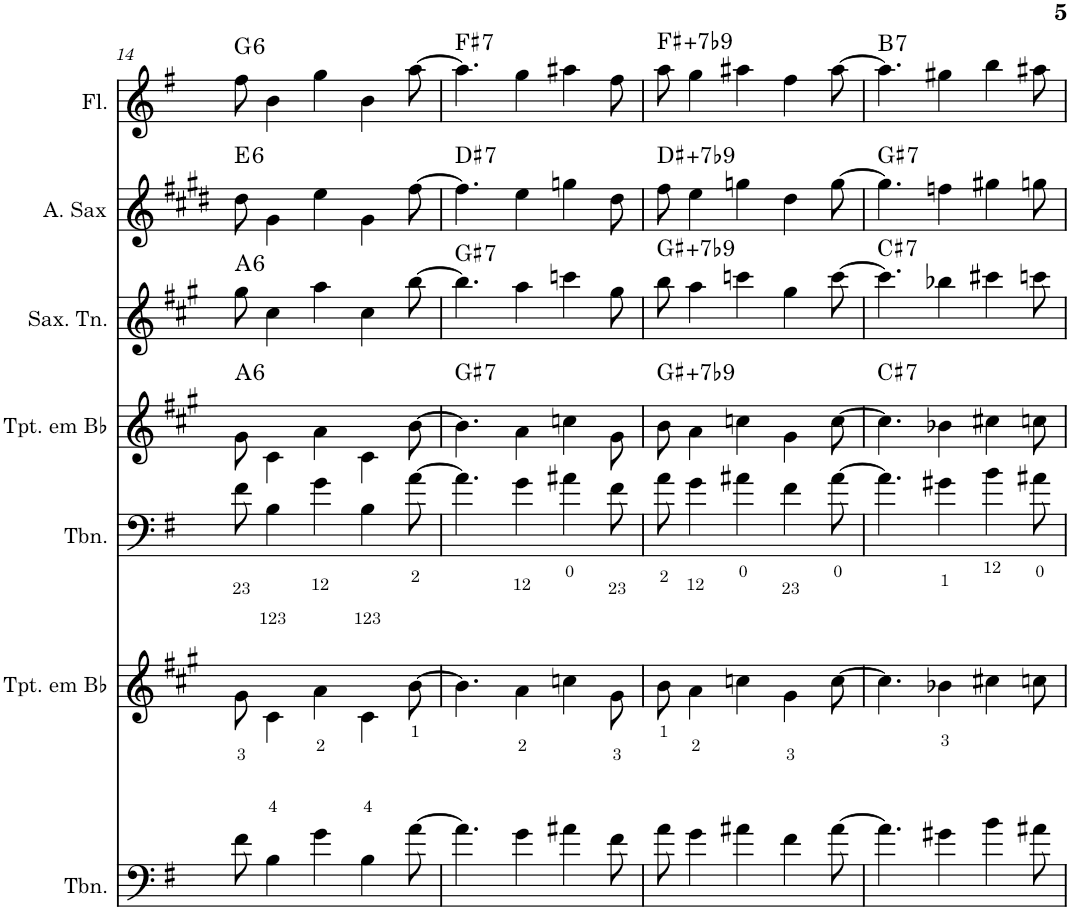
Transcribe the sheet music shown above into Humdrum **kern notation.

**kern	**kern	**kern	**kern	**harte	**kern	**harte	**kern	**harte	**kern	**harte
*part7	*part6	*part5	*part4	*part4	*part3	*part3	*part2	*part2	*part1	*part1
*staff7	*staff6	*staff5	*staff4	*	*staff3	*	*staff2	*	*staff1	*
*I"Trombone	*I"Trompete em Bb	*I"Trombone	*I"Trompete em Bb	*	*I"Saxofone Tenor	*	*I"Saxofone Alto	*	*I"Flauta Transversal	*
*I'Tbn.	*I'Tpt. em Bb	*I'Tbn.	*I'Tpt. em Bb	*	*I'Sax. Tn.	*	*	*	*I'Fl.	*
!!LO:PB:g=z
*clefF4	*clefG2	*clefF4	*clefG2	*	*clefG2	*	*clefG2	*	*clefG2	*
*	*Trd1c2	*	*Trd1c2	*	*Trd8c14	*	*Trd5c9	*	*	*
*k[f#]	*k[f#c#g#]	*k[f#]	*k[f#c#g#]	*	*k[f#c#g#]	*	*k[f#c#g#d#]	*	*k[f#]	*
*M4/4	*M4/4	*M4/4	*M4/4	*	*M4/4	*	*M4/4	*	*M4/4	*
=14	=14	=14	=14	=14	=14	=14	=14	=14	=14	=14
!	!	!	!	!LO:H:kt=6	!	!LO:H:kt=6	!	!LO:H:kt=6	!	!LO:H:kt=6
8f#\	8g#\	8f#\	8g#\	A:maj6	8gg#\	A:maj6	8dd#\	E:maj6	8ff#\	G:maj6
4B\	4c#\	4B\	4c#\	.	4cc#\	.	4g#\	.	4b\	.
4g\	4a\	4g\	4a\	.	4aa\	.	4ee\	.	4gg\	.
4B\	4c#\	4B\	4c#\	.	4cc#\	.	4g#\	.	4b\	.
[8a\	[8b\	[8a\	[8b\	.	[8bb\	.	[8ff#\	.	[8aa\	.
=15	=15	=15	=15	=15	=15	=15	=15	=15	=15	=15
!	!	!	!	!LO:H:kt=7	!	!LO:H:kt=7	!	!LO:H:kt=7	!	!LO:H:kt=7
4.a\]	4.b\]	4.a\]	4.b\]	G#:7	4.bb\]	G#:7	4.ff#\]	D#:7	4.aa\]	F#:7
4g\	4a\	4g\	4a\	.	4aa\	.	4ee\	.	4gg\	.
4a#X\	4ccn\	4a#X\	4ccn\	.	4cccn\	.	4ggn\	.	4aa#X\	.
8f#\	8g#\	8f#\	8g#\	.	8gg#\	.	8dd#\	.	8ff#\	.
=16	=16	=16	=16	=16	=16	=16	=16	=16	=16	=16
!	!	!	!	!LO:H:kt=7	!	!LO:H:kt=7	!	!LO:H:kt=7	!	!LO:H:kt=7
8a\	8b\	8a\	8b\	G#:aug(b7,b9)	8bb\	G#:aug(b7,b9)	8ff#\	D#:aug(b7,b9)	8aa\	F#:aug(b7,b9)
4g\	4a\	4g\	4a\	.	4aa\	.	4ee\	.	4gg\	.
4a#X\	4ccn\	4a#X\	4ccn\	.	4cccn\	.	4ggn\	.	4aa#X\	.
4f#\	4g#\	4f#\	4g#\	.	4gg#\	.	4dd#\	.	4ff#\	.
[8a#\	[8cc\	[8a#\	[8cc\	.	[8ccc\	.	[8gg\	.	[8aa#\	.
=17	=17	=17	=17	=17	=17	=17	=17	=17	=17	=17
!	!	!	!	!LO:H:kt=7	!	!LO:H:kt=7	!	!LO:H:kt=7	!	!LO:H:kt=7
4.a#\]	4.cc\]	4.a#\]	4.cc\]	C#:7	4.ccc\]	C#:7	4.gg\]	G#:7	4.aa#\]	B:7
4g#X\	4b-X\	4g#X\	4b-X\	.	4bb-X\	.	4ffn\	.	4gg#X\	.
4b\	4cc#X\	4b\	4cc#X\	.	4ccc#X\	.	4gg#X\	.	4bb\	.
8a#X\	8ccn\	8a#X\	8ccn\	.	8cccn\	.	8ggn\	.	8aa#X\	.
=	=	=	=	=	=	=	=	=	=	=
*-	*-	*-	*-	*-	*-	*-	*-	*-	*-	*-
